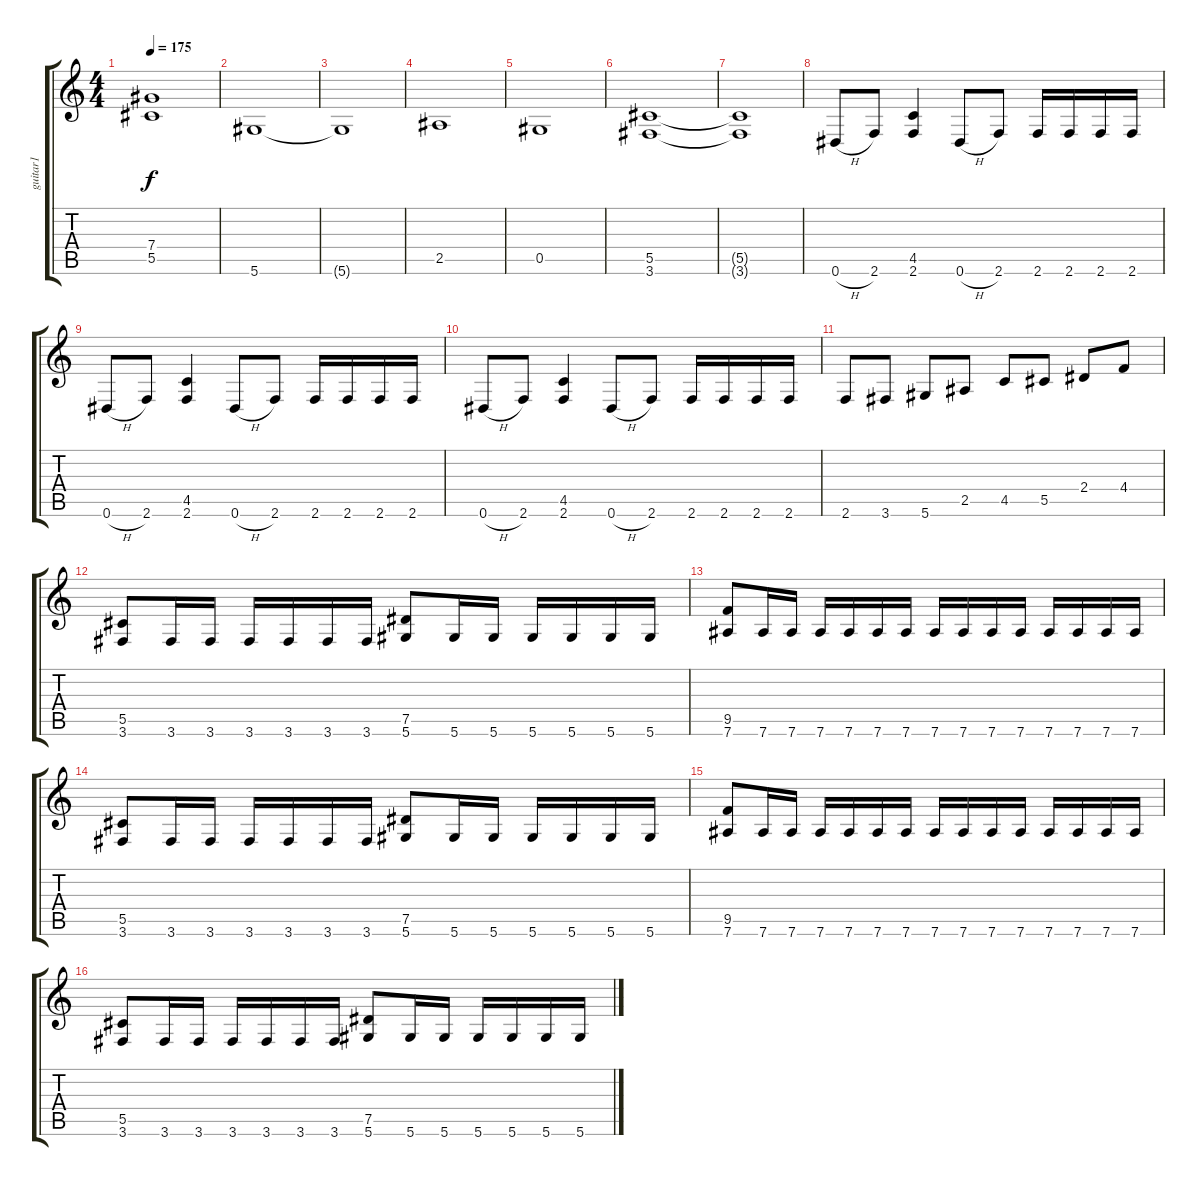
\track ("guitar1" "guitar1") {instrument overdrivenguitar}
\staff {score tabs}
\tuning (Eb4 Bb3 Gb3 Db3 Ab2 Eb2) {hide}
\ts (4 4)
\tempo 175
\clef g2
\ks c
(7.4 5.5{t}).1{dy f} |
5.6.1 |
5.6{t}.1 |
2.5.1 |
0.5.1 |
(5.5 3.6).1 |
(5.5{t} 3.6{t}).1 |
0.6{h}.8 2.6.8 (4.5 2.6).4 0.6{h}.8 2.6.8 2.6.16 2.6.16 2.6.16 2.6.16 |
0.6{h}.8 2.6.8 (4.5 2.6).4 0.6{h}.8 2.6.8 2.6.16 2.6.16 2.6.16 2.6.16 |
0.6{h}.8 2.6.8 (4.5 2.6).4 0.6{h}.8 2.6.8 2.6.16 2.6.16 2.6.16 2.6.16 |
2.6.8 3.6.8 5.6.8 2.5.8 4.5.8 5.5.8 2.4.8 4.4.8 |
(5.5 3.6).8 3.6.16 3.6.16 3.6.16 3.6.16 3.6.16 3.6.16 (7.5 5.6).8 5.6.16 5.6.16 5.6.16 5.6.16 5.6.16 5.6.16 |
(9.5 7.6).8 7.6.16 7.6.16 7.6.16 7.6.16 7.6.16 7.6.16 7.6.16 7.6.16 7.6.16 7.6.16 7.6.16 7.6.16 7.6.16 7.6.16 |
(5.5 3.6).8 3.6.16 3.6.16 3.6.16 3.6.16 3.6.16 3.6.16 (7.5 5.6).8 5.6.16 5.6.16 5.6.16 5.6.16 5.6.16 5.6.16 |
(9.5 7.6).8 7.6.16 7.6.16 7.6.16 7.6.16 7.6.16 7.6.16 7.6.16 7.6.16 7.6.16 7.6.16 7.6.16 7.6.16 7.6.16 7.6.16 |
(5.5 3.6).8 3.6.16 3.6.16 3.6.16 3.6.16 3.6.16 3.6.16 (7.5 5.6).8 5.6.16 5.6.16 5.6.16 5.6.16 5.6.16 5.6.16
